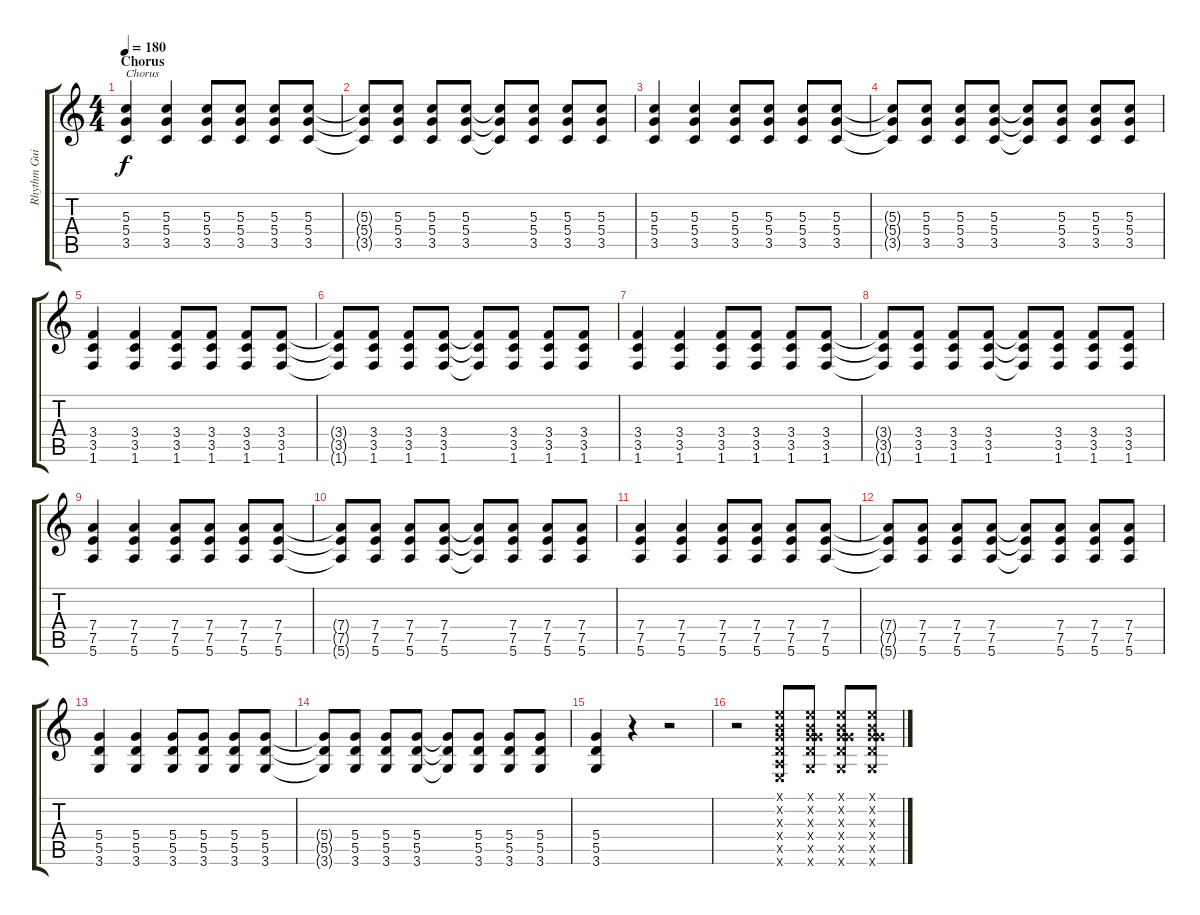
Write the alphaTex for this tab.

\track ("Rhythm Guitar (Right)" "Rhythm Gui") {instrument overdrivenguitar}
\staff {score tabs}
\tuning (E4 B3 G3 D3 A2 E2) {hide}
\ts (4 4)
\section ("" "Chorus")
\tempo 180
\clef g2
\ks c
(5.3 5.4 3.5).4{txt "Chorus" dy f} (5.3 5.4 3.5).4 (5.3 5.4 3.5).8 (5.3 5.4 3.5).8 (5.3 5.4 3.5).8 (5.3 5.4 3.5).8 |
(5.3{t} 5.4{t} 3.5{t}).8 (5.3 5.4 3.5).8 (5.3 5.4 3.5).8 (5.3 5.4 3.5).8 (5.3{t} 5.4{t} 3.5{t}).8 (5.3 5.4 3.5).8 (5.3 5.4 3.5).8 (5.3 5.4 3.5).8 |
(5.3 5.4 3.5).4 (5.3 5.4 3.5).4 (5.3 5.4 3.5).8 (5.3 5.4 3.5).8 (5.3 5.4 3.5).8 (5.3 5.4 3.5).8 |
(5.3{t} 5.4{t} 3.5{t}).8 (5.3 5.4 3.5).8 (5.3 5.4 3.5).8 (5.3 5.4 3.5).8 (5.3{t} 5.4{t} 3.5{t}).8 (5.3 5.4 3.5).8 (5.3 5.4 3.5).8 (5.3 5.4 3.5).8 |
(3.4 3.5 1.6).4 (3.4 3.5 1.6).4 (3.4 3.5 1.6).8 (3.4 3.5 1.6).8 (3.4 3.5 1.6).8 (3.4 3.5 1.6).8 |
(3.4{t} 3.5{t} 1.6{t}).8 (3.4 3.5 1.6).8 (3.4 3.5 1.6).8 (3.4 3.5 1.6).8 (3.4{t} 3.5{t} 1.6{t}).8 (3.4 3.5 1.6).8 (3.4 3.5 1.6).8 (3.4 3.5 1.6).8 |
(3.4 3.5 1.6).4 (3.4 3.5 1.6).4 (3.4 3.5 1.6).8 (3.4 3.5 1.6).8 (3.4 3.5 1.6).8 (3.4 3.5 1.6).8 |
(3.4{t} 3.5{t} 1.6{t}).8 (3.4 3.5 1.6).8 (3.4 3.5 1.6).8 (3.4 3.5 1.6).8 (3.4{t} 3.5{t} 1.6{t}).8 (3.4 3.5 1.6).8 (3.4 3.5 1.6).8 (3.4 3.5 1.6).8 |
(7.4 7.5 5.6).4 (7.4 7.5 5.6).4 (7.4 7.5 5.6).8 (7.4 7.5 5.6).8 (7.4 7.5 5.6).8 (7.4 7.5 5.6).8 |
(7.4{t} 7.5{t} 5.6{t}).8 (7.4 7.5 5.6).8 (7.4 7.5 5.6).8 (7.4 7.5 5.6).8 (7.4{t} 7.5{t} 5.6{t}).8 (7.4 7.5 5.6).8 (7.4 7.5 5.6).8 (7.4 7.5 5.6).8 |
(7.4 7.5 5.6).4 (7.4 7.5 5.6).4 (7.4 7.5 5.6).8 (7.4 7.5 5.6).8 (7.4 7.5 5.6).8 (7.4 7.5 5.6).8 |
(7.4{t} 7.5{t} 5.6{t}).8 (7.4 7.5 5.6).8 (7.4 7.5 5.6).8 (7.4 7.5 5.6).8 (7.4{t} 7.5{t} 5.6{t}).8 (7.4 7.5 5.6).8 (7.4 7.5 5.6).8 (7.4 7.5 5.6).8 |
(5.4 5.5 3.6).4 (5.4 5.5 3.6).4 (5.4 5.5 3.6).8 (5.4 5.5 3.6).8 (5.4 5.5 3.6).8 (5.4 5.5 3.6).8 |
(5.4{t} 5.5{t} 3.6{t}).8 (5.4 5.5 3.6).8 (5.4 5.5 3.6).8 (5.4 5.5 3.6).8 (5.4{t} 5.5{t} 3.6{t}).8 (5.4 5.5 3.6).8 (5.4 5.5 3.6).8 (5.4 5.5 3.6).8 |
(5.4 5.5 3.6).4 r.4 r.2 |
r.2 (0.1{x} 0.2{x} 0.3{x} 0.4{x} 0.5{x} 0.6{x}).8 (0.1{x} 0.2{x} 0.3{x} 5.4{x} 5.5{x} 3.6{x}).8 (0.1{x} 0.2{x} 0.3{x} 5.4{x} 5.5{x} 3.6{x}).8 (0.1{x} 0.2{x} 0.3{x} 5.4{x} 5.5{x} 3.6{x}).8
